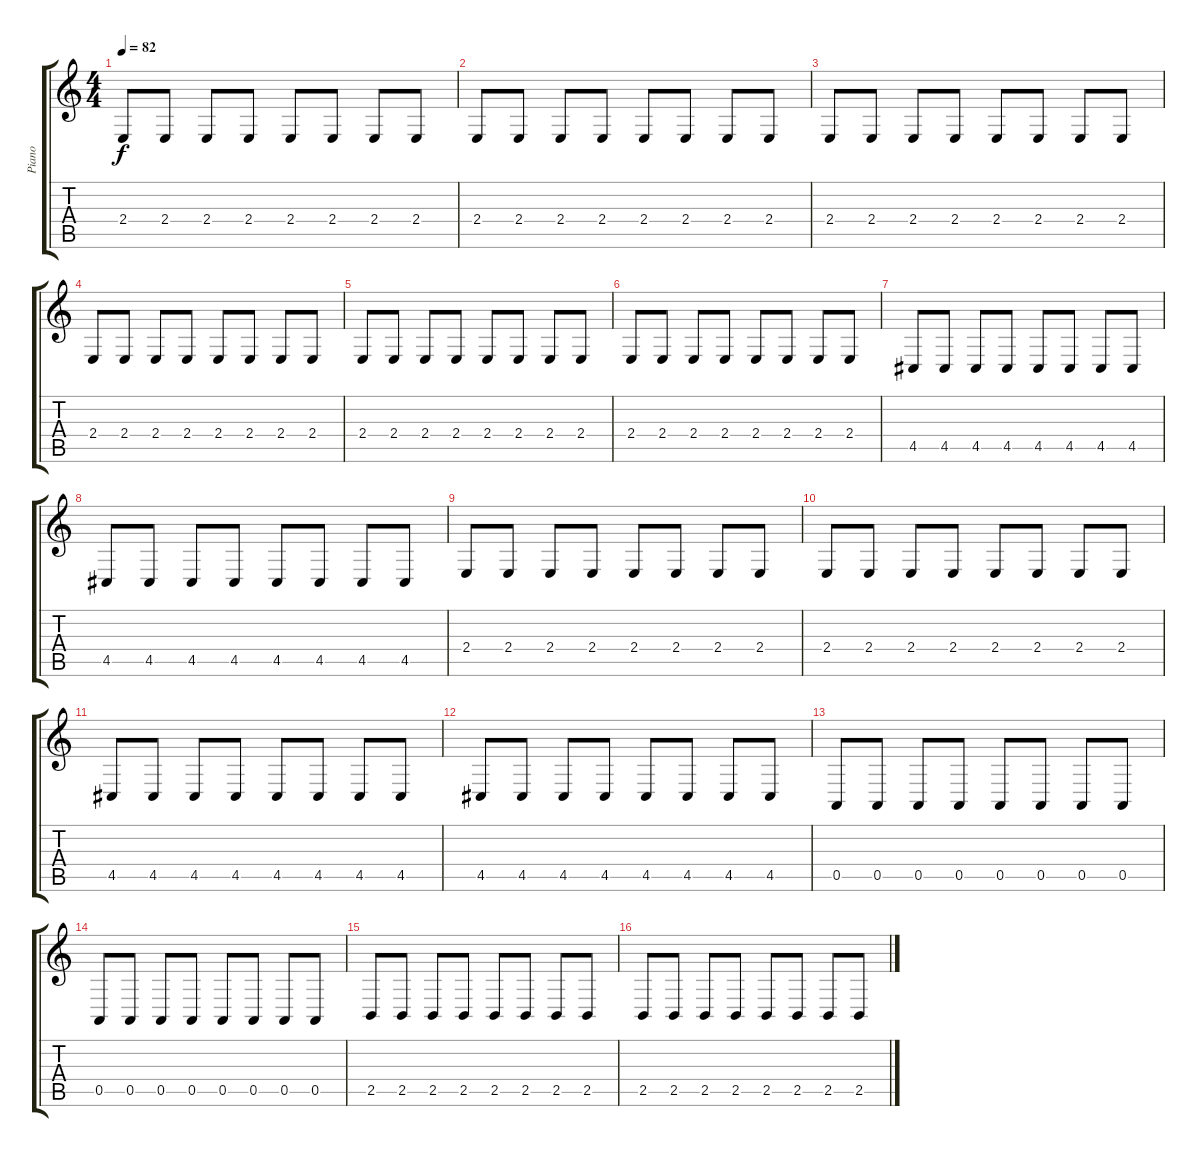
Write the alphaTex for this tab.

\track ("Piano" "Piano") {instrument acousticgrandpiano}
\staff {score tabs}
\tuning (E4 B3 G3 D3 A2 D2) {hide}
\ts (4 4)
\tempo 82
\clef g2
\ks c
2.4.8{dy f instrument acousticgrandpiano} 2.4.8 2.4.8 2.4.8 2.4.8 2.4.8 2.4.8 2.4.8 |
2.4.8 2.4.8 2.4.8 2.4.8 2.4.8 2.4.8 2.4.8 2.4.8 |
2.4.8 2.4.8 2.4.8 2.4.8 2.4.8 2.4.8 2.4.8 2.4.8 |
2.4.8 2.4.8 2.4.8 2.4.8 2.4.8 2.4.8 2.4.8 2.4.8 |
2.4.8{volume 9} 2.4.8 2.4.8 2.4.8 2.4.8 2.4.8 2.4.8 2.4.8 |
2.4.8 2.4.8 2.4.8 2.4.8 2.4.8 2.4.8 2.4.8 2.4.8 |
4.5.8 4.5.8 4.5.8 4.5.8 4.5.8 4.5.8 4.5.8 4.5.8 |
4.5.8 4.5.8 4.5.8 4.5.8 4.5.8 4.5.8 4.5.8 4.5.8 |
2.4.8 2.4.8 2.4.8 2.4.8 2.4.8 2.4.8 2.4.8 2.4.8 |
2.4.8 2.4.8 2.4.8 2.4.8 2.4.8 2.4.8 2.4.8 2.4.8 |
4.5.8 4.5.8 4.5.8 4.5.8 4.5.8 4.5.8 4.5.8 4.5.8 |
4.5.8 4.5.8 4.5.8 4.5.8 4.5.8 4.5.8 4.5.8 4.5.8 |
0.5.8 0.5.8 0.5.8 0.5.8 0.5.8 0.5.8 0.5.8 0.5.8 |
0.5.8 0.5.8 0.5.8 0.5.8 0.5.8 0.5.8 0.5.8 0.5.8 |
2.5.8 2.5.8 2.5.8 2.5.8 2.5.8 2.5.8 2.5.8 2.5.8 |
2.5.8 2.5.8 2.5.8 2.5.8 2.5.8 2.5.8 2.5.8 2.5.8
